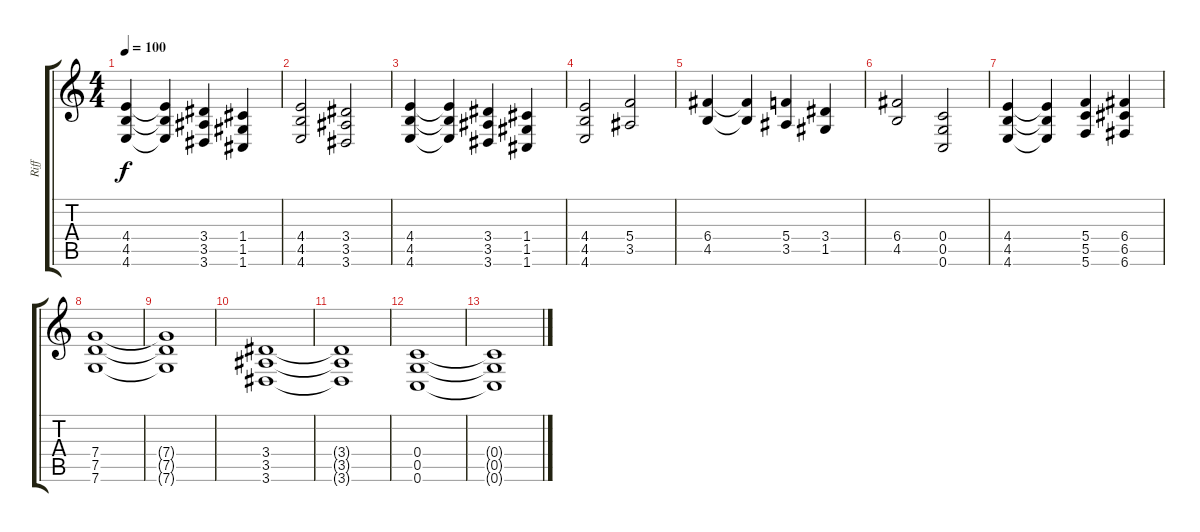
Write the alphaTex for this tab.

\track ("Riff" "Riff") {instrument distortionguitar}
\staff {score tabs}
\tuning (D4 A3 F3 C3 G2 C2) {hide}
\ts (4 4)
\tempo 100
\clef g2
\ks c
(4.4 4.5 4.6).4{dy f} (4.4{t} 4.5{t} 4.6{t}).4 (3.4 3.5 3.6).4 (1.4 1.5 1.6).4 |
(4.4 4.5 4.6).2 (3.4 3.5 3.6).2 |
(4.4 4.5 4.6).4 (4.4{t} 4.5{t} 4.6{t}).4 (3.4 3.5 3.6).4 (1.4 1.5 1.6).4 |
(4.4 4.5 4.6).2 (5.4 3.5).2 |
(6.4 4.5).4 (6.4{t} 4.5{t}).4 (5.4 3.5).4 (3.4 1.5).4 |
(6.4 4.5).2 (0.4 0.5 0.6).2 |
(4.4 4.5 4.6).4 (4.4{t} 4.5{t} 4.6{t}).4 (5.4 5.5 5.6).4 (6.4 6.5 6.6).4 |
(7.4 7.5 7.6).1 |
(7.4{t} 7.5{t} 7.6{t}).1 |
(3.4 3.5 3.6).1 |
(3.4{t} 3.5{t} 3.6{t}).1 |
(0.4 0.5 0.6).1 |
(0.4{t} 0.5{t} 0.6{t}).1
